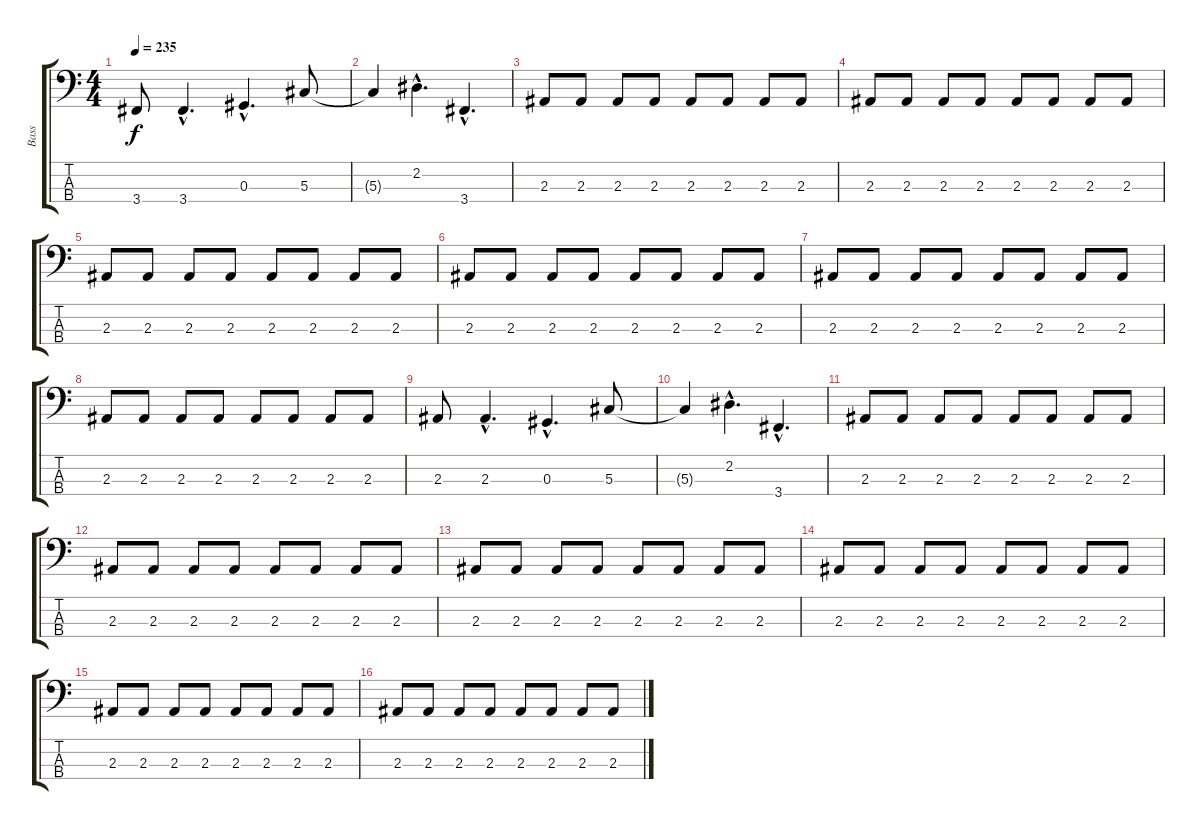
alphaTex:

\track ("Bass" "Bass") {instrument electricbassfinger}
\staff {score tabs}
\tuning (Gb2 Db2 Ab1 Eb1) {hide}
\ts (4 4)
\tempo 235
\clef f4
\ks c
3.4.8{dy f} 3.4{hac}.4{d} 0.3{hac}.4{d} 5.3.8 |
5.3{t}.4 2.2{hac}.4{d} 3.4{hac}.4{d} |
2.3.8 2.3.8 2.3.8 2.3.8 2.3.8 2.3.8 2.3.8 2.3.8 |
2.3.8 2.3.8 2.3.8 2.3.8 2.3.8 2.3.8 2.3.8 2.3.8 |
2.3.8 2.3.8 2.3.8 2.3.8 2.3.8 2.3.8 2.3.8 2.3.8 |
2.3.8 2.3.8 2.3.8 2.3.8 2.3.8 2.3.8 2.3.8 2.3.8 |
2.3.8 2.3.8 2.3.8 2.3.8 2.3.8 2.3.8 2.3.8 2.3.8 |
2.3.8 2.3.8 2.3.8 2.3.8 2.3.8 2.3.8 2.3.8 2.3.8 |
2.3.8 2.3{hac}.4{d} 0.3{hac}.4{d} 5.3.8 |
5.3{t}.4 2.2{hac}.4{d} 3.4{hac}.4{d} |
2.3.8 2.3.8 2.3.8 2.3.8 2.3.8 2.3.8 2.3.8 2.3.8 |
2.3.8 2.3.8 2.3.8 2.3.8 2.3.8 2.3.8 2.3.8 2.3.8 |
2.3.8 2.3.8 2.3.8 2.3.8 2.3.8 2.3.8 2.3.8 2.3.8 |
2.3.8 2.3.8 2.3.8 2.3.8 2.3.8 2.3.8 2.3.8 2.3.8 |
2.3.8 2.3.8 2.3.8 2.3.8 2.3.8 2.3.8 2.3.8 2.3.8 |
2.3.8 2.3.8 2.3.8 2.3.8 2.3.8 2.3.8 2.3.8 2.3.8
